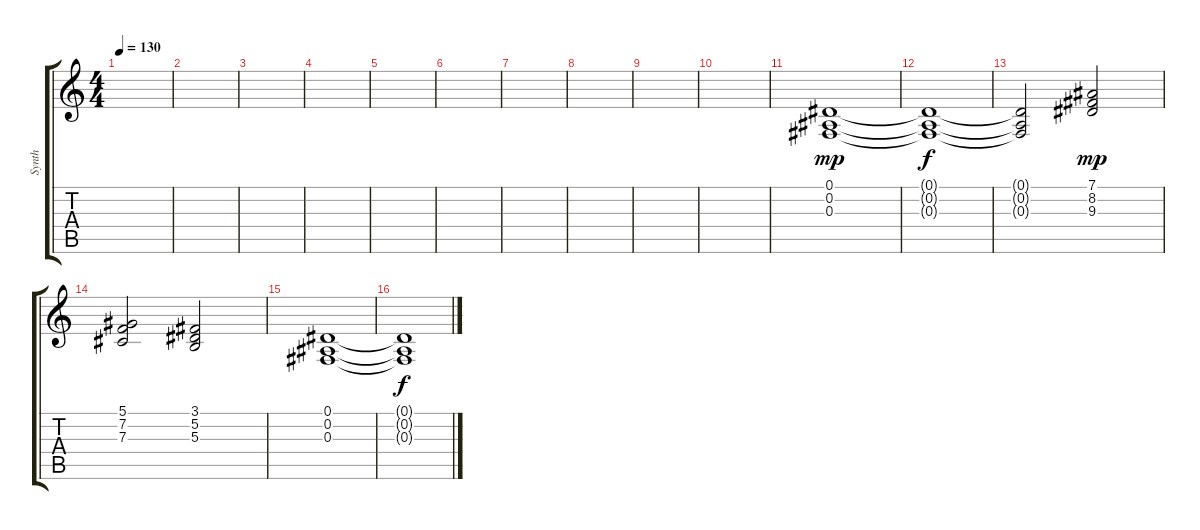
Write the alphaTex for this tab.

\track ("Synth" "Synth") {instrument stringensemble1}
\staff {score tabs}
\tuning (Eb4 Bb3 Gb3 Db3 Ab2 Eb2) {hide}
\ts (4 4)
\tempo 130
\clef g2
\ks c
|
|
|
|
|
|
|
|
|
|
(0.1 0.2 0.3).1{dy mp instrument lead6voice} |
(0.1{t} 0.2{t} 0.3{t}).1{dy f} |
(0.1{t} 0.2{t} 0.3{t}).2 (7.1 8.2 9.3).2{dy mp} |
(5.1 7.2 7.3).2 (3.1 5.2 5.3).2 |
(0.1 0.2 0.3).1 |
(0.1{t} 0.2{t} 0.3{t}).1{dy f}
